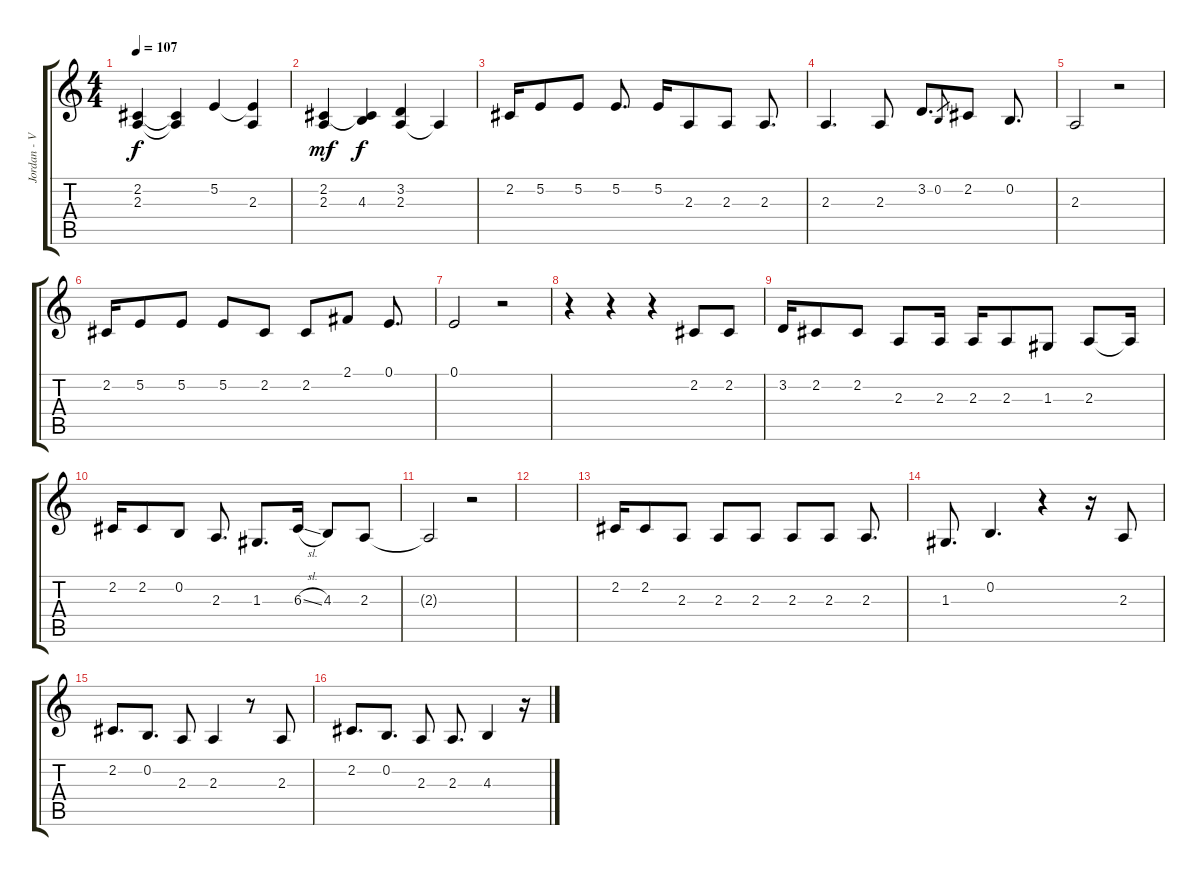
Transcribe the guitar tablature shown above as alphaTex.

\track ("Jordan - Vocals" "Jordan - V") {instrument clarinet}
\staff {score tabs}
\tuning (E4 B3 G3 D3 A2 D2) {hide}
\ts (4 4)
\tempo 107
\clef g2
\ks c
(2.2{t} 2.3{t}).4{dy f} (2.2{t} 2.3{t}).4 5.2.4 (5.2{t} 2.3).4 |
(2.2 2.3).4{dy mf} (2.2{t} 4.3).4{dy f} (3.2 2.3).4 2.3{t}.4 |
2.2.16 5.2.8 5.2.8 5.2.8{d} 5.2.16 2.3.8 2.3.8 2.3.8{d} |
2.3.4{d} 2.3.8 3.2.8{d} 0.2.8{gr} 2.2.8 0.2.8{d} |
2.3.2 r.2 |
2.2.16 5.2.8 5.2.8 5.2.8 2.2.8 2.2.8 2.1.8 0.1.8{d} |
0.1.2 r.2 |
r.4 r.4 r.4 2.2.8 2.2.8 |
3.2.16 2.2.8 2.2.8 2.3.8 2.3.16 2.3.16 2.3.8 1.3.8 2.3.8 2.3{t}.16 |
2.2.16 2.2.8 0.2.8 2.3.8{d} 1.3.8{d} 6.3{sl}.16 4.3.8 2.3.8 |
2.3{t}.2 r.2 |
|
2.2.16 2.2.8 2.3.8 2.3.8 2.3.8 2.3.8 2.3.8 2.3.8{d} |
1.3.8{d} 0.2.4{d} r.4 r.16 2.3.8 |
2.2.8{d} 0.2.8{d} 2.3.8 2.3.4 r.8 2.3.8 |
2.2.8{d} 0.2.8{d} 2.3.8 2.3.8{d} 4.3.4 r.16
